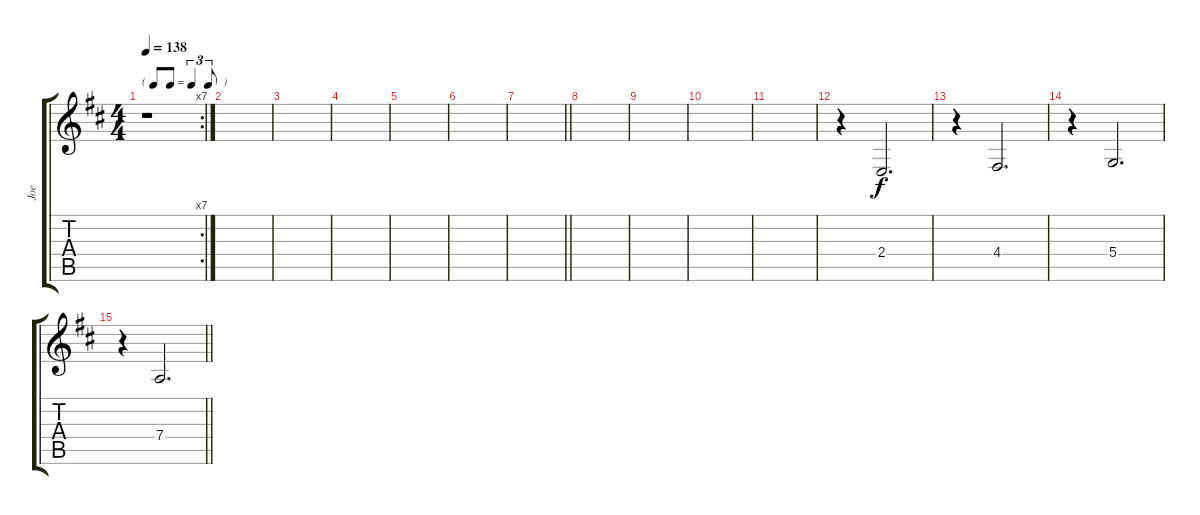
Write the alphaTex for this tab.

\track ("Joe" "Joe") {instrument lead1square}
\staff {score tabs}
\tuning (E4 B3 G3 D3 A2 E2) {hide}
\rc 7
\ts (4 4)
\tf triplet8th
\tempo 138
\clef g2
\ks d
r.1{dy f} |
|
|
|
|
|
\barLineRight lightlight
|
|
|
|
|
r.4 2.4.2{d} |
r.4 4.4.2{d} |
r.4 5.4.2{d} |
\barLineRight lightlight
r.4 7.4.2{d}
